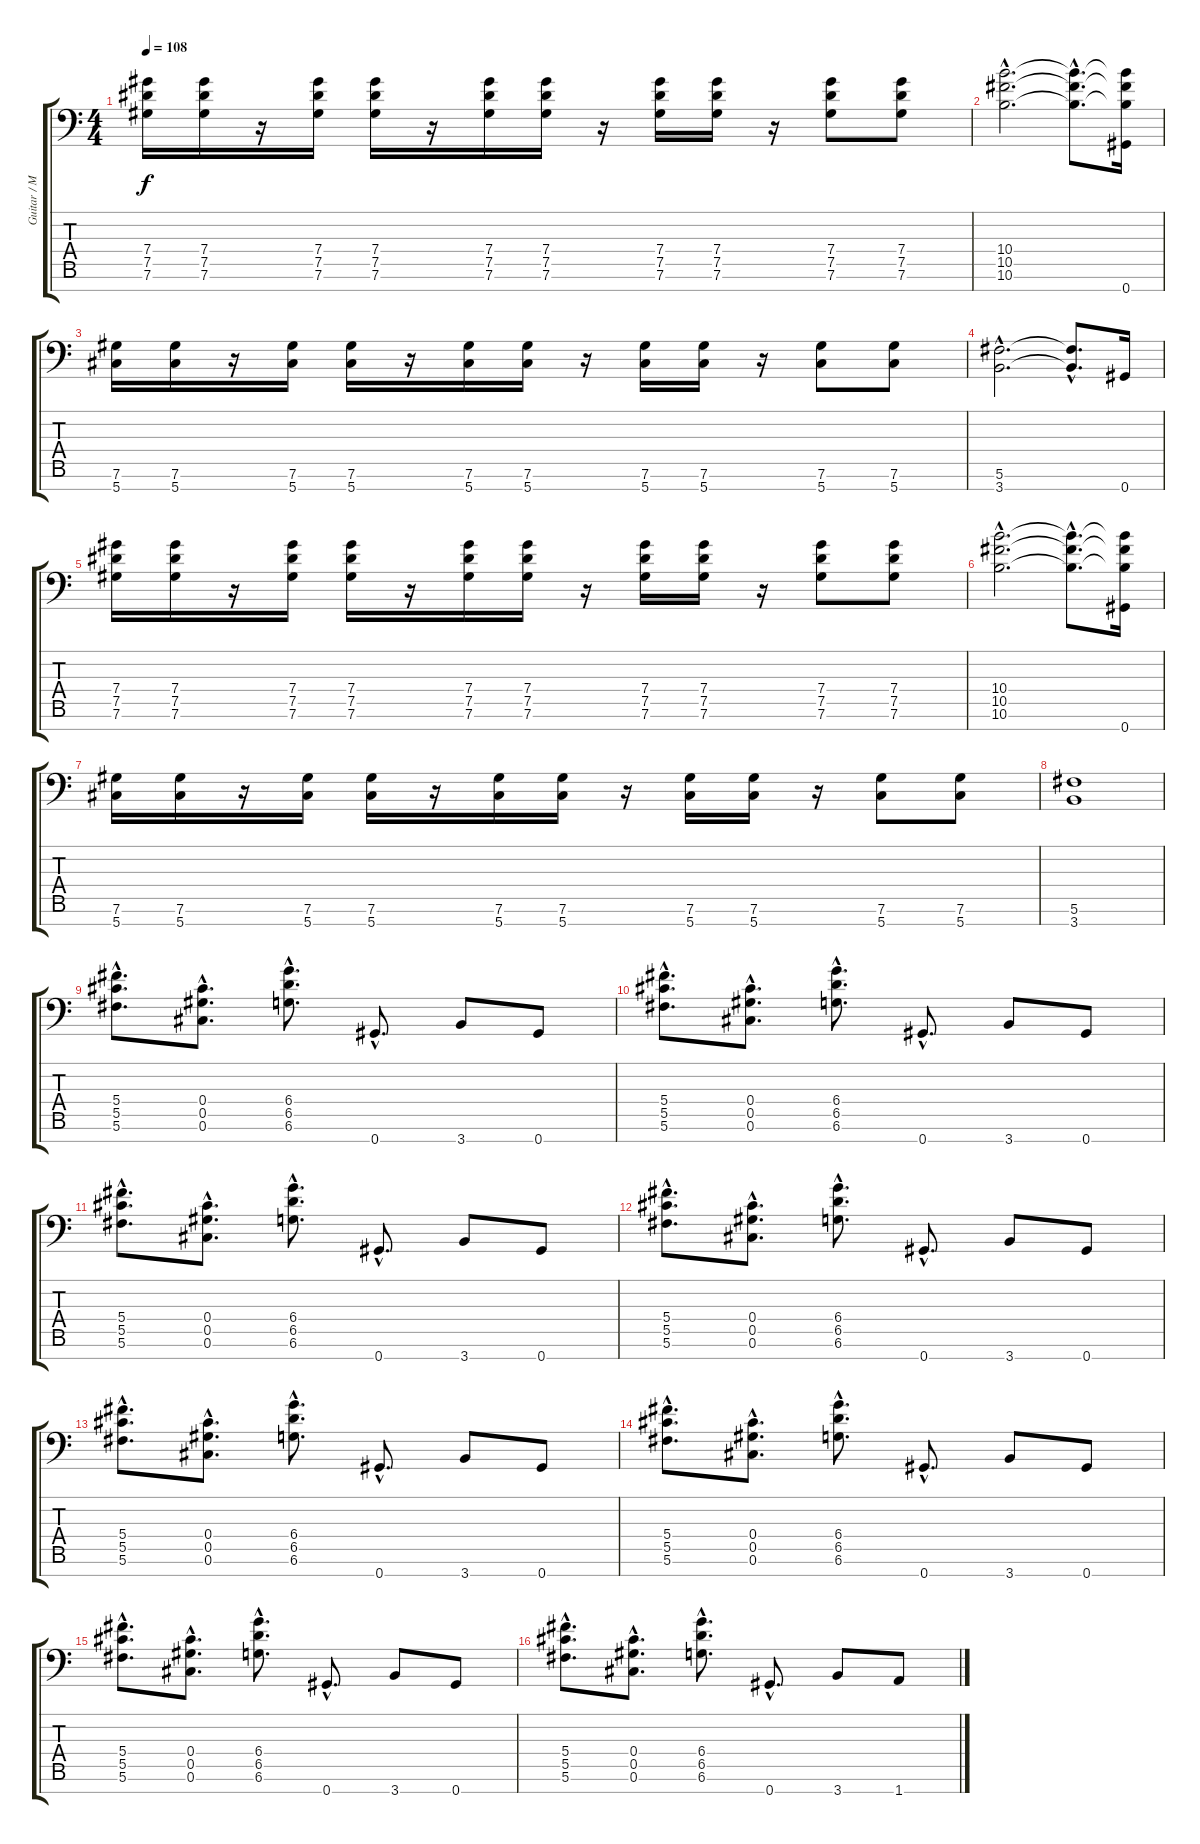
\track ("Guitar / Mike Mushok" "Guitar / M") {instrument distortionguitar}
\staff {score tabs}
\tuning (Eb4 Bb3 Gb3 Db3 Ab2 Db2 Ab1) {hide}
\ts (4 4)
\tempo 108
\clef f4
\ks c
(7.4 7.5 7.6).16{dy f instrument distortionguitar} (7.4 7.5 7.6).16 r.16 (7.4 7.5 7.6).16 (7.4 7.5 7.6).16 r.16 (7.4 7.5 7.6).16 (7.4 7.5 7.6).16 r.16 (7.4 7.5 7.6).16 (7.4 7.5 7.6).16 r.16 (7.4 7.5 7.6).8 (7.4 7.5 7.6).8 |
(10.4{hac} 10.5{hac} 10.6{hac}).2{d} (10.4{hac t} 10.5{hac t} 10.6{hac t}).8{d} (10.4{t} 10.5{t} 10.6{t} 0.7).16 |
(7.6 5.7).16 (7.6 5.7).16 r.16 (7.6 5.7).16 (7.6 5.7).16 r.16 (7.6 5.7).16 (7.6 5.7).16 r.16 (7.6 5.7).16 (7.6 5.7).16 r.16 (7.6 5.7).8 (7.6 5.7).8 |
(5.6{hac} 3.7{hac}).2{d} (5.6{hac t} 3.7{hac t}).8{d} 0.7.16 |
(7.4 7.5 7.6).16 (7.4 7.5 7.6).16 r.16 (7.4 7.5 7.6).16 (7.4 7.5 7.6).16 r.16 (7.4 7.5 7.6).16 (7.4 7.5 7.6).16 r.16 (7.4 7.5 7.6).16 (7.4 7.5 7.6).16 r.16 (7.4 7.5 7.6).8 (7.4 7.5 7.6).8 |
(10.4{hac} 10.5{hac} 10.6{hac}).2{d} (10.4{hac t} 10.5{hac t} 10.6{hac t}).8{d} (10.4{t} 10.5{t} 10.6{t} 0.7).16 |
(7.6 5.7).16 (7.6 5.7).16 r.16 (7.6 5.7).16 (7.6 5.7).16 r.16 (7.6 5.7).16 (7.6 5.7).16 r.16 (7.6 5.7).16 (7.6 5.7).16 r.16 (7.6 5.7).8 (7.6 5.7).8 |
(5.6 3.7).1 |
(5.4{hac} 5.5{hac} 5.6{hac}).8{d} (0.4{hac} 0.5{hac} 0.6{hac}).8{d} (6.4{hac} 6.5{hac} 6.6{hac}).8{d} 0.7{hac}.8{d} 3.7.8 0.7.8 |
(5.4{hac} 5.5{hac} 5.6{hac}).8{d} (0.4{hac} 0.5{hac} 0.6{hac}).8{d} (6.4{hac} 6.5{hac} 6.6{hac}).8{d} 0.7{hac}.8{d} 3.7.8 0.7.8 |
(5.4{hac} 5.5{hac} 5.6{hac}).8{d} (0.4{hac} 0.5{hac} 0.6{hac}).8{d} (6.4{hac} 6.5{hac} 6.6{hac}).8{d} 0.7{hac}.8{d} 3.7.8 0.7.8 |
(5.4{hac} 5.5{hac} 5.6{hac}).8{d} (0.4{hac} 0.5{hac} 0.6{hac}).8{d} (6.4{hac} 6.5{hac} 6.6{hac}).8{d} 0.7{hac}.8{d} 3.7.8 0.7.8 |
(5.4{hac} 5.5{hac} 5.6{hac}).8{d} (0.4{hac} 0.5{hac} 0.6{hac}).8{d} (6.4{hac} 6.5{hac} 6.6{hac}).8{d} 0.7{hac}.8{d} 3.7.8 0.7.8 |
(5.4{hac} 5.5{hac} 5.6{hac}).8{d} (0.4{hac} 0.5{hac} 0.6{hac}).8{d} (6.4{hac} 6.5{hac} 6.6{hac}).8{d} 0.7{hac}.8{d} 3.7.8 0.7.8 |
(5.4{hac} 5.5{hac} 5.6{hac}).8{d} (0.4{hac} 0.5{hac} 0.6{hac}).8{d} (6.4{hac} 6.5{hac} 6.6{hac}).8{d} 0.7{hac}.8{d} 3.7.8 0.7.8 |
(5.4{hac} 5.5{hac} 5.6{hac}).8{d} (0.4{hac} 0.5{hac} 0.6{hac}).8{d} (6.4{hac} 6.5{hac} 6.6{hac}).8{d} 0.7{hac}.8{d} 3.7.8 1.7.8
